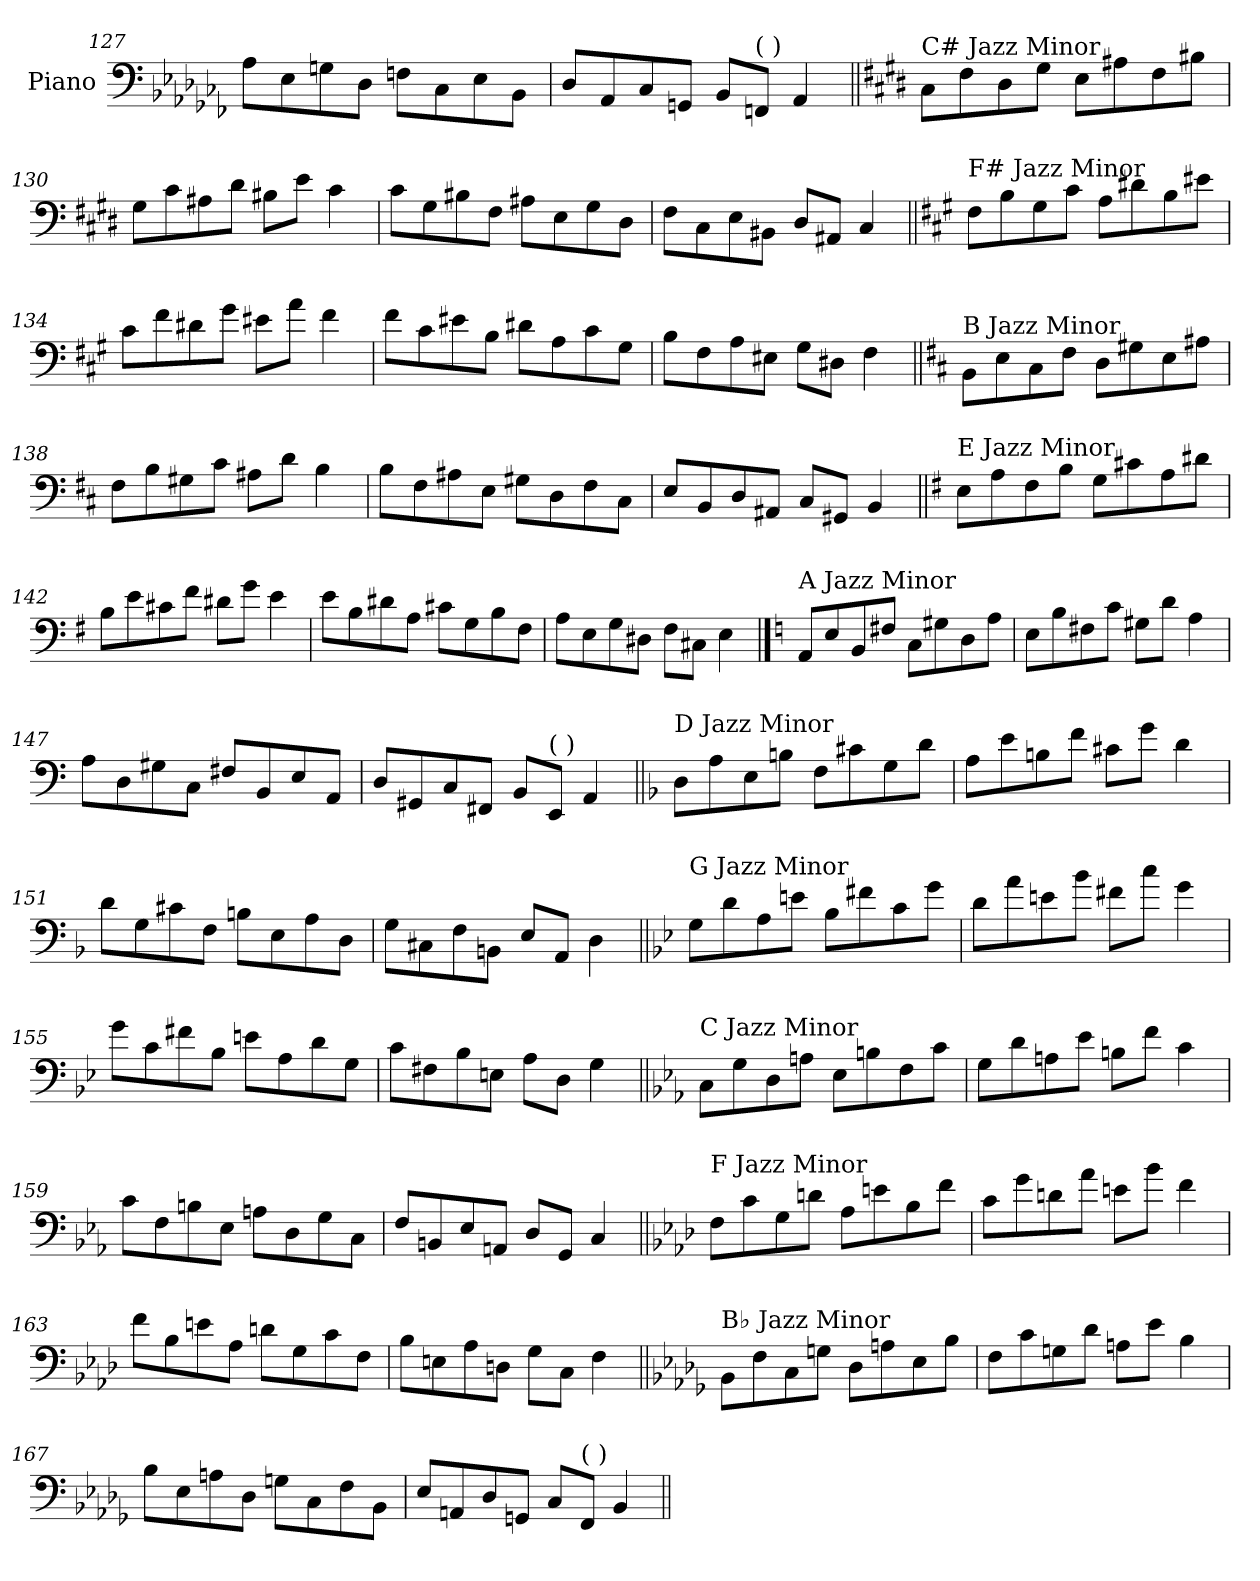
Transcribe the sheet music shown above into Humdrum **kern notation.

**kern
*part1
*staff1
*I"Piano
*I'Pno.
*clefF4
*k[b-e-a-d-g-c-f-]
=127
8A-\L
8E-\
8Gn\
8D-\J
8Fn\L
8C-\
8E-\
8BB-\J
=128
8D-/L
8AA-/
8C-/
8GGn/J
8BB-/L
!LO:TX:a:t=(      )
8FFn/J
4AA-/
!!LO:LB:g=z
=129||
*k[f#c#g#d#]
!LO:TX:a:t=C# Jazz Minor
8C#\L
8F#\
8D#\
8G#\J
8E\L
8A#X\
8F#\
8B#X\J
=130
8G#\L
8c#\
8A#X\
8d#\J
8B#X\L
8e\J
4c#\
=131
8c#\L
8G#\
8B#X\
8F#\J
8A#X\L
8E\
8G#\
8D#\J
=132
8F#\L
8C#\
8E\
8BB#X\J
8D#/L
8AA#X/J
4C#/
!!LO:LB:g=z
=133||
*k[f#c#g#]
!LO:TX:a:t=F# Jazz Minor
8F#\L
8B\
8G#\
8c#\J
8A\L
8d#X\
8B\
8e#X\J
=134
8c#\L
8f#\
8d#X\
8g#\J
8e#X\L
8a\J
4f#\
=135
8f#\L
8c#\
8e#X\
8B\J
8d#X\L
8A\
8c#\
8G#\J
=136
8B\L
8F#\
8A\
8E#X\J
8G#\L
8D#X\J
4F#\
!!LO:LB:g=z
=137||
*k[f#c#]
!LO:TX:a:t=B Jazz Minor
8BB\L
8E\
8C#\
8F#\J
8D\L
8G#X\
8E\
8A#X\J
=138
8F#\L
8B\
8G#X\
8c#\J
8A#X\L
8d\J
4B\
=139
8B\L
8F#\
8A#X\
8E\J
8G#X\L
8D\
8F#\
8C#\J
=140
8E/L
8BB/
8D/
8AA#X/J
8C#/L
8GG#X/J
4BB/
!!LO:LB:g=z
=141||
*k[f#]
!LO:TX:a:t=E Jazz Minor
8E\L
8A\
8F#\
8B\J
8G\L
8c#X\
8A\
8d#X\J
=142
8B\L
8e\
8c#X\
8f#\J
8d#X\L
8g\J
4e\
=143
8e\L
8B\
8d#X\
8A\J
8c#X\L
8G\
8B\
8F#\J
=144
8A\L
8E\
8G\
8D#X\J
8F#\L
8C#X\J
4E\
!!LO:PB:g=z
==145
*k[]
!LO:TX:a:t=A Jazz Minor
8AA/L
8E/
8BB/
8F#X/J
8C\L
8G#X\
8D\
8A\J
=146
8E\L
8B\
8F#X\
8c\J
8G#X\L
8d\J
4A\
=147
8A\L
8D\
8G#X\
8C\J
8F#X/L
8BB/
8E/
8AA/J
=148
8D/L
8GG#X/
8C/
8FF#X/J
8BB/L
!LO:TX:a:t=(    )
8EE/J
4AA/
!!LO:LB:g=z
=149||
*k[b-]
!LO:TX:a:t=D Jazz Minor
8D\L
8A\
8E\
8Bn\J
8F\L
8c#X\
8G\
8d\J
=150
8A\L
8e\
8Bn\
8f\J
8c#X\L
8g\J
4d\
=151
8d\L
8G\
8c#X\
8F\J
8Bn\L
8E\
8A\
8D\J
=152
8G\L
8C#X\
8F\
8BBn\J
8E/L
8AA/J
4D\
!!LO:LB:g=z
=153||
*k[b-e-]
!LO:TX:a:t=G Jazz Minor
8G\L
8d\
8A\
8en\J
8B-\L
8f#X\
8c\
8g\J
=154
8d\L
8a\
8en\
8b-\J
8f#X\L
8cc\J
4g\
=155
8g\L
8c\
8f#X\
8B-\J
8en\L
8A\
8d\
8G\J
=156
8c\L
8F#X\
8B-\
8En\J
8A\L
8D\J
4G\
!!LO:LB:g=z
=157||
*k[b-e-a-]
!LO:TX:a:t=C Jazz Minor
8C\L
8G\
8D\
8An\J
8E-\L
8Bn\
8F\
8c\J
=158
8G\L
8d\
8An\
8e-\J
8Bn\L
8f\J
4c\
=159
8c\L
8F\
8Bn\
8E-\J
8An\L
8D\
8G\
8C\J
=160
8F/L
8BBn/
8E-/
8AAn/J
8D/L
8GG/J
4C/
!!LO:LB:g=z
=161||
*k[b-e-a-d-]
!LO:TX:a:t=F Jazz Minor
8F\L
8c\
8G\
8dn\J
8A-\L
8en\
8B-\
8f\J
=162
8c\L
8g\
8dn\
8a-\J
8en\L
8b-\J
4f\
=163
8f\L
8B-\
8en\
8A-\J
8dn\L
8G\
8c\
8F\J
=164
8B-\L
8En\
8A-\
8Dn\J
8G\L
8C\J
4F\
!!LO:LB:g=z
=165||
*k[b-e-a-d-g-]
!LO:TX:a:t=B♭ Jazz Minor
8BB-\L
8F\
8C\
8Gn\J
8D-\L
8An\
8E-\
8B-\J
=166
8F\L
8c\
8Gn\
8d-\J
8An\L
8e-\J
4B-\
=167
8B-\L
8E-\
8An\
8D-\J
8Gn\L
8C\
8F\
8BB-\J
=168
8E-/L
8AAn/
8D-/
8GGn/J
8C/L
!LO:TX:a:t=(    )
8FF/J
4BB-/
=||
*-
